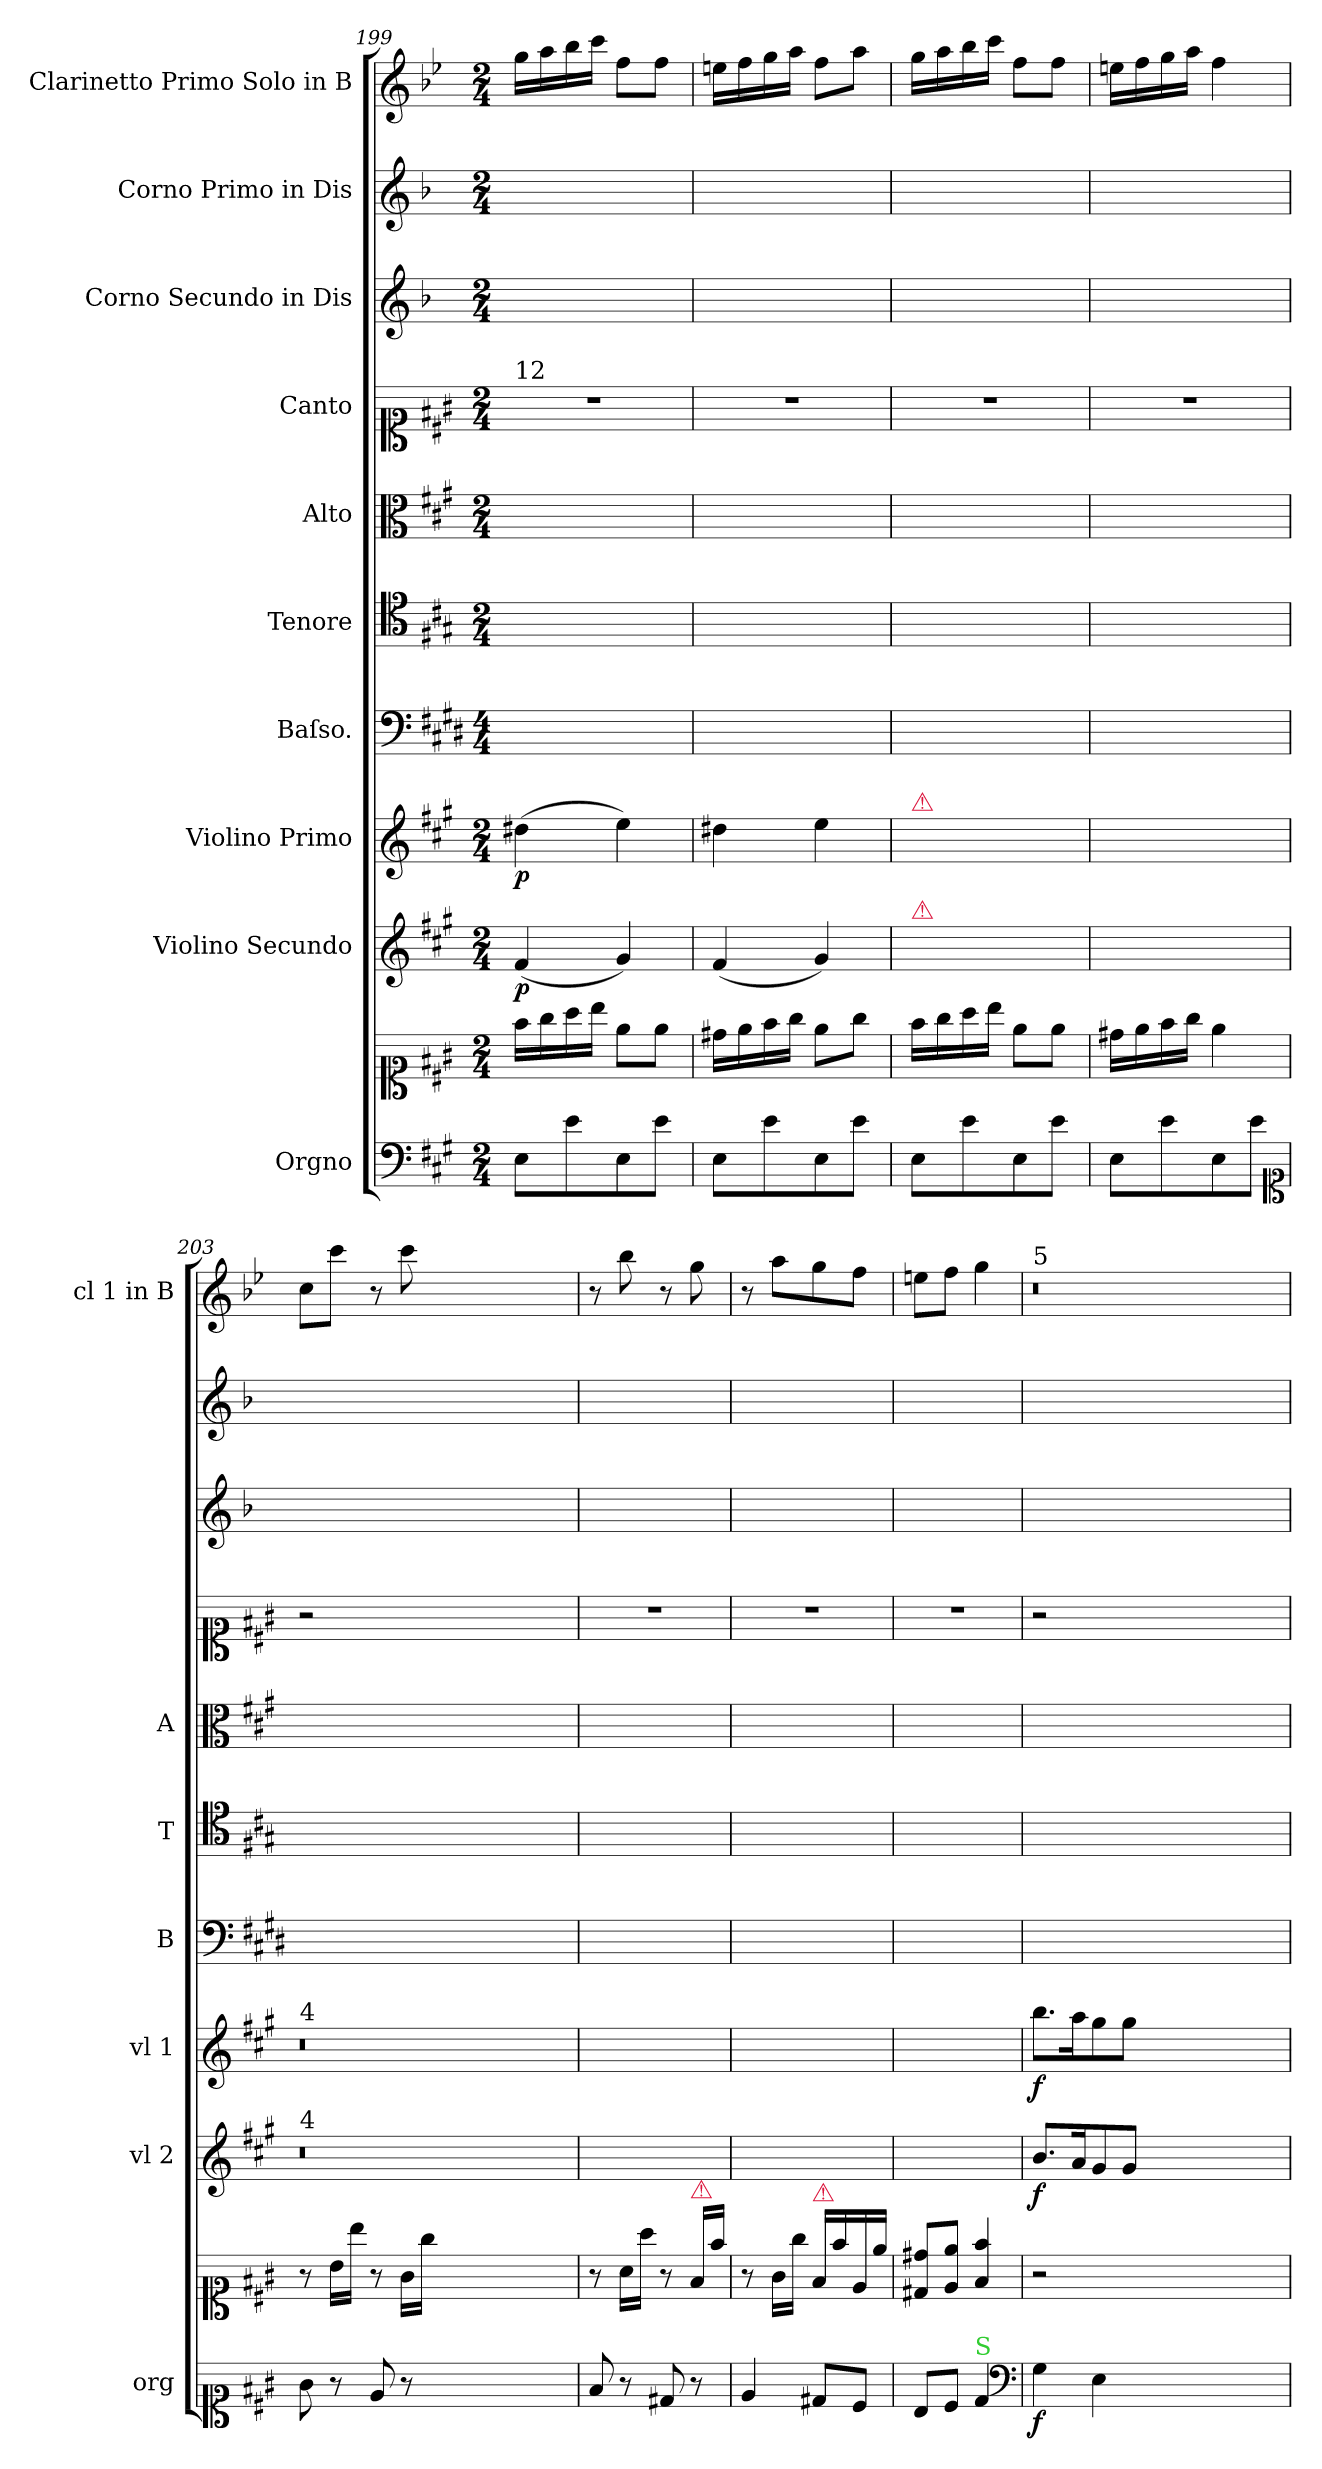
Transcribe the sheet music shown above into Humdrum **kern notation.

**kern	**kern	**dynam	**kern	**dynam	**kern	**dynam	**kern	**kern	**kern	**kern	**kern	**kern	**kern
*part10	*part10	*part10	*part9	*part9	*part8	*part8	*part7	*part6	*part5	*part4	*part3	*part2	*part1
*staff11	*staff10	*staff10/11	*staff9	*staff9	*staff8	*staff8	*staff7	*staff6	*staff5	*staff4	*staff3	*staff2	*staff1
*I"Orgno	*	*	*I"Violino Secundo	*	*I"Violino Primo	*	*I"Baſso.	*I"Tenore	*I"Alto	*I"Canto	*I"Corno Secundo in Dis	*I"Corno Primo in Dis	*I"Clarinetto Primo Solo in B
*I'org	*	*	*I'vl 2	*	*I'vl 1	*	*I'B	*I'T	*I'A	*	*	*	*I'cl 1 in B
*clefF4	*clefC1	*	*clefG2	*	*clefG2	*	*clefF4	*clefC4	*clefC3	*clefC1	*clefG2	*clefG2	*clefG2
*	*	*	*	*	*	*	*	*	*	*	*ITrd5c8	*ITrd5c8	*ITrd1c1
*k[f#c#g#]	*k[f#c#g#]	*	*k[f#c#g#]	*	*k[f#c#g#]	*	*k[f#c#g#d#]	*k[f#c#g#]	*k[f#c#g#]	*k[f#c#g#]	*k[f#c#g#]	*k[f#c#g#]	*k[f#c#g#]
*M2/4	*M2/4	*	*M2/4	*	*M2/4	*	*M4/4	*M2/4	*M2/4	*M2/4	*M2/4	*M2/4	*M2/4
=199	=199	=199	=199	=199	=199	=199	=199	=199	=199	=199	=199	=199	=199
!	!	!	!	!	!	!	!	!	!	!LO:TX:a:t=12	!	!	!
8E\L	16ff#\LL	.	(4f#/	p	(4dd#X\	p	2ryy	2ryy	2ryy	2r	2ryy	2ryy	16ff#\LL
.	16gg#\	.	.	.	.	.	.	.	.	.	.	.	16gg#\
8e\	16aa\	.	.	.	.	.	.	.	.	.	.	.	16aa\
.	16bb\JJ	.	.	.	.	.	.	.	.	.	.	.	16bb\JJ
8E\	8ee\L	.	4g#/)	.	4ee\)	.	.	.	.	.	.	.	8ee\L
8e\J	8ee\J	.	.	.	.	.	.	.	.	.	.	.	8ee\J
=200	=200	=200	=200	=200	=200	=200	=200	=200	=200	=200	=200	=200	=200
8E\L	16dd#X\LL	.	(4f#/	.	4dd#X\	.	2ryy	2ryy	2ryy	2r	2ryy	2ryy	16dd#X\LL
.	16ee\	.	.	.	.	.	.	.	.	.	.	.	16ee\
8e\	16ff#\	.	.	.	.	.	.	.	.	.	.	.	16ff#\
.	16gg#\JJ	.	.	.	.	.	.	.	.	.	.	.	16gg#\JJ
8E\	8ee\L	.	4g#/)	.	4ee\	.	.	.	.	.	.	.	8ee\L
8e\J	8gg#\J	.	.	.	.	.	.	.	.	.	.	.	8gg#\J
=201	=201	=201	=201	=201	=201	=201	=201	=201	=201	=201	=201	=201	=201
!	!	!	!	!	!LO:TX:a:color=crimson:t=⚠	!	!	!	!	!	!	!	!
!	!	!	!LO:TX:a:color=crimson:t=⚠	!	!	!	!	!	!	!	!	!	!
8E\L	16ff#\LL	.	(4f#/yy	.	(4dd#X\yy	.	2ryy	2ryy	2ryy	2r	2ryy	2ryy	16ff#\LL
.	16gg#\	.	.	.	.	.	.	.	.	.	.	.	16gg#\
8e\	16aa\	.	.	.	.	.	.	.	.	.	.	.	16aa\
.	16bb\JJ	.	.	.	.	.	.	.	.	.	.	.	16bb\JJ
8E\	8ee\L	.	4g#/yy)	.	4ee\yy)	.	.	.	.	.	.	.	8ee\L
8e\J	8ee\J	.	.	.	.	.	.	.	.	.	.	.	8ee\J
=202	=202	=202	=202	=202	=202	=202	=202	=202	=202	=202	=202	=202	=202
8E\L	16dd#X\LL	.	(4f#/yy	.	4dd#X\yy	.	2ryy	2ryy	2ryy	2r	2ryy	2ryy	16dd#X\LL
.	16ee\	.	.	.	.	.	.	.	.	.	.	.	16ee\
8e\	16ff#\	.	.	.	.	.	.	.	.	.	.	.	16ff#\
.	16gg#\JJ	.	.	.	.	.	.	.	.	.	.	.	16gg#\JJ
8E\	4ee\	.	4g#/yy)	.	4ee\yy	.	.	.	.	.	.	.	4ee\
8e\J	.	.	.	.	.	.	.	.	.	.	.	.	.
*clefC1	*	*	*	*	*	*	*	*	*	*	*	*	*
=203	=203	=203	=203	=203	=203	=203	=203	=203	=203	=203	=203	=203	=203
!	!	!	!	!	!LO:TX:a:t=4	!	!	!	!	!	!	!	!
!	!	!	!LO:TX:a:t=4	!	!	!	!	!	!	!	!	!	!
8g#\	8r	.	0r	.	0r	.	2ryy	2ryy	2ryy	2r	2ryy	2ryy	8b\L
8r	16b\LL	.	.	.	.	.	.	.	.	.	.	.	8bb\J
.	16bb\JJ	.	.	.	.	.	.	.	.	.	.	.	.
8e/	8r	.	.	.	.	.	.	.	.	.	.	.	8r
8r	16g#\LL	.	.	.	.	.	.	.	.	.	.	.	8bb\
.	16gg#\JJ	.	.	.	.	.	.	.	.	.	.	.	.
1.ryy	1.ryy	.	.	.	.	.	1.ryy	1.ryy	1.ryy	1.ryy	1.ryy	1.ryy	1.ryy
=204	=204	=204	=204	=204	=204	=204	=204	=204	=204	=204	=204	=204	=204
8f#/	8r	.	2ryy	.	2ryy	.	2ryy	2ryy	2ryy	2r	2ryy	2ryy	8r
8r	16a\LL	.	.	.	.	.	.	.	.	.	.	.	8aa\
.	16aa\JJ	.	.	.	.	.	.	.	.	.	.	.	.
8d#X/	8r	.	.	.	.	.	.	.	.	.	.	.	8r
!	!LO:TX:a:color=crimson:t=⚠	!	!	!	!	!	!	!	!	!	!	!	!
8r	16f#/LL	.	.	.	.	.	.	.	.	.	.	.	8ff#\
.	16ff#\JJ	.	.	.	.	.	.	.	.	.	.	.	.
=205	=205	=205	=205	=205	=205	=205	=205	=205	=205	=205	=205	=205	=205
4e/	8r	.	2ryy	.	2ryy	.	2ryy	2ryy	2ryy	2r	2ryy	2ryy	8r
.	16g#\LL	.	.	.	.	.	.	.	.	.	.	.	8gg#\L
.	16gg#\JJ	.	.	.	.	.	.	.	.	.	.	.	.
!	!LO:TX:a:color=crimson:t=⚠	!	!	!	!	!	!	!	!	!	!	!	!
8d#X/L	16f#/LL	.	.	.	.	.	.	.	.	.	.	.	8ff#\
.	16ff#\	.	.	.	.	.	.	.	.	.	.	.	.
8c#/J	16e/	.	.	.	.	.	.	.	.	.	.	.	8ee\J
.	16ee\JJ	.	.	.	.	.	.	.	.	.	.	.	.
=206	=206	=206	=206	=206	=206	=206	=206	=206	=206	=206	=206	=206	=206
8B/L	8d#X/ 8dd#X/L	.	2ryy	.	2ryy	.	2ryy	2ryy	2ryy	2r	2ryy	2ryy	8dd#X\L
8c#/J	8e/ 8ee/J	.	.	.	.	.	.	.	.	.	.	.	8ee\J
!LO:TX:a:color=limegreen:t=S	!	!	!	!	!	!	!	!	!	!	!	!	!
4d/	4f#/ 4ff#/	.	.	.	.	.	.	.	.	.	.	.	4ff#\
*clefF4	*	*	*	*	*	*	*	*	*	*	*	*	*
=207	=207	=207	=207	=207	=207	=207	=207	=207	=207	=207	=207	=207	=207
!	!	!	!	!	!	!	!	!	!	!	!	!	!LO:TX:a:t=5
!	!	!LO:DY:b=2	!	!	!	!	!	!	!	!	!	!	!
4G#\	2r	f	8.b\L	f	8.bb\L	f	2ryy	2ryy	2ryy	2r	2ryy	2ryy	0r
.	.	.	16a/K	.	16aa\K	.	.	.	.	.	.	.	.
4E\	.	.	8g#/	.	8gg#\	.	.	.	.	.	.	.	.
.	.	.	8g#/J	.	8gg#\J	.	.	.	.	.	.	.	.
1.ryy	1.ryy	.	1.ryy	.	1.ryy	.	1.ryy	1.ryy	1.ryy	1.ryy	1.ryy	1.ryy	.
=	=	=	=	=	=	=	=	=	=	=	=	=	=
*-	*-	*-	*-	*-	*-	*-	*-	*-	*-	*-	*-	*-	*-
